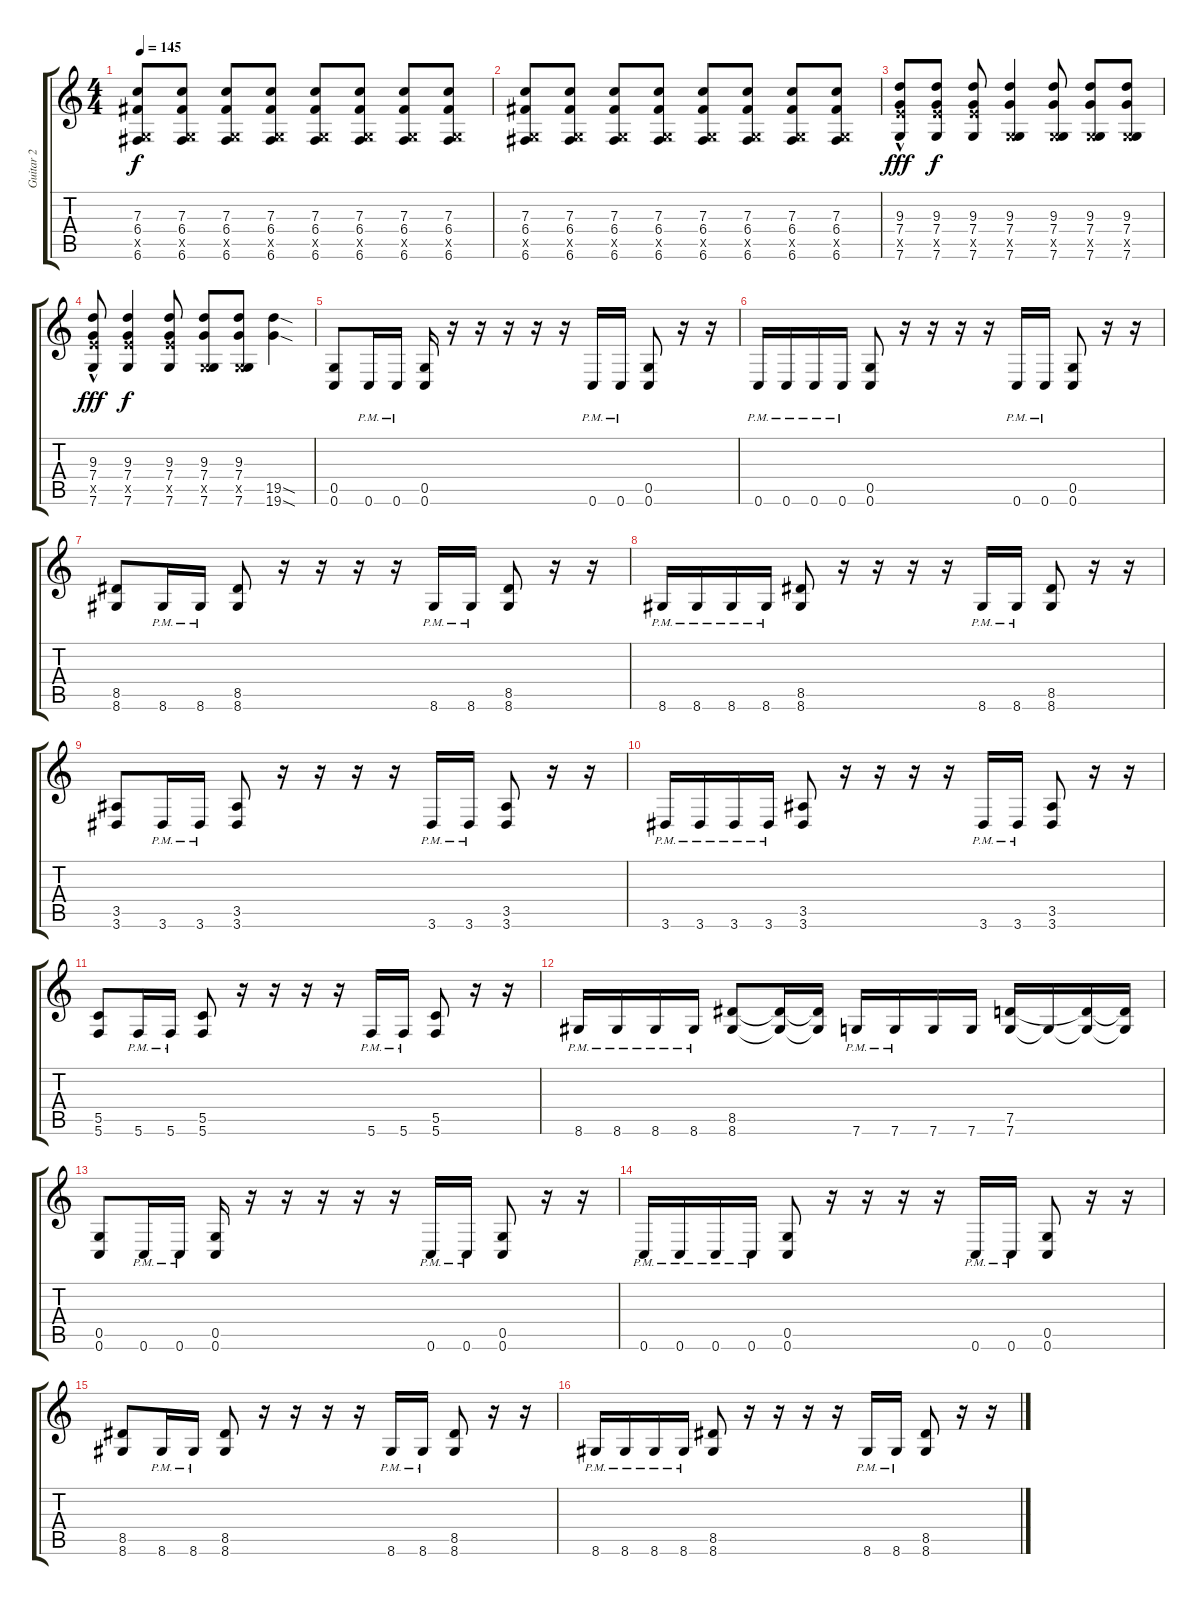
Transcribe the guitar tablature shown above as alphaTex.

\track ("Guitar 2" "Guitar 2") {instrument distortionguitar}
\staff {score tabs}
\tuning (D4 A3 F3 C3 G2 C2) {hide}
\ts (4 4)
\tempo 145
\clef g2
\ks c
(7.3 6.4 0.5{x} 6.6).8{dy f} (7.3 6.4 0.5{x} 6.6).8 (7.3 6.4 0.5{x} 6.6).8 (7.3 6.4 0.5{x} 6.6).8 (7.3 6.4 0.5{x} 6.6).8 (7.3 6.4 0.5{x} 6.6).8 (7.3 6.4 0.5{x} 6.6).8 (7.3 6.4 0.5{x} 6.6).8 |
(7.3 6.4 0.5{x} 6.6).8 (7.3 6.4 0.5{x} 6.6).8 (7.3 6.4 0.5{x} 6.6).8 (7.3 6.4 0.5{x} 6.6).8 (7.3 6.4 0.5{x} 6.6).8 (7.3 6.4 0.5{x} 6.6).8 (7.3 6.4 0.5{x} 6.6).8 (7.3 6.4 0.5{x} 6.6).8 |
(9.3 7.4 9.5{x} 7.6{hac}).8{dy fff} (9.3 7.4 9.5{x} 7.6).8{dy f} (9.3 7.4 9.5{x} 7.6).8 (9.3 7.4 0.5{x} 7.6).4 (9.3 7.4 0.5{x} 7.6).8 (9.3 7.4 0.5{x} 7.6).8 (9.3 7.4 0.5{x} 7.6).8 |
(9.3 7.4 9.5{x} 7.6{hac}).8{dy fff} (9.3 7.4 9.5{x} 7.6).4{dy f} (9.3 7.4 9.5{x} 7.6).8 (9.3 7.4 0.5{x} 7.6).8 (9.3 7.4 0.5{x} 7.6).8 (19.5{sod} 19.6{sod}).4 |
(0.5 0.6).8 0.6{pm}.16 0.6{pm}.16 (0.5 0.6).16 r.16 r.16 r.16 r.16 r.16 0.6{pm}.16 0.6{pm}.16 (0.5 0.6).8 r.16 r.16 |
0.6{pm}.16 0.6{pm}.16 0.6{pm}.16 0.6{pm}.16 (0.5 0.6).8 r.16 r.16 r.16 r.16 0.6{pm}.16 0.6{pm}.16 (0.5 0.6).8 r.16 r.16 |
(8.5 8.6).8 8.6{pm}.16 8.6{pm}.16 (8.5 8.6).8 r.16 r.16 r.16 r.16 8.6{pm}.16 8.6{pm}.16 (8.5 8.6).8 r.16 r.16 |
8.6{pm}.16 8.6{pm}.16 8.6{pm}.16 8.6{pm}.16 (8.5 8.6).8 r.16 r.16 r.16 r.16 8.6{pm}.16 8.6{pm}.16 (8.5 8.6).8 r.16 r.16 |
(3.5 3.6).8 3.6{pm}.16 3.6{pm}.16 (3.5 3.6).8 r.16 r.16 r.16 r.16 3.6{pm}.16 3.6{pm}.16 (3.5 3.6).8 r.16 r.16 |
3.6{pm}.16 3.6{pm}.16 3.6{pm}.16 3.6{pm}.16 (3.5 3.6).8 r.16 r.16 r.16 r.16 3.6{pm}.16 3.6{pm}.16 (3.5 3.6).8 r.16 r.16 |
(5.5 5.6).8 5.6{pm}.16 5.6{pm}.16 (5.5 5.6).8 r.16 r.16 r.16 r.16 5.6{pm}.16 5.6{pm}.16 (5.5 5.6).8 r.16 r.16 |
8.6{pm}.16 8.6{pm}.16 8.6{pm}.16 8.6{pm}.16 (8.5 8.6).8 (8.5{t} 8.6{t}).16 (8.5{t} 8.6{t}).16 7.6{pm}.16 7.6{pm}.16 7.6.16 7.6.16 (7.5 7.6).16 7.6{t}.16 (7.5{t} 7.6{t}).16 (7.5{t} 7.6{t}).16 |
(0.5 0.6).8 0.6{pm}.16 0.6{pm}.16 (0.5 0.6).16 r.16 r.16 r.16 r.16 r.16 0.6{pm}.16 0.6{pm}.16 (0.5 0.6).8 r.16 r.16 |
0.6{pm}.16 0.6{pm}.16 0.6{pm}.16 0.6{pm}.16 (0.5 0.6).8 r.16 r.16 r.16 r.16 0.6{pm}.16 0.6{pm}.16 (0.5 0.6).8 r.16 r.16 |
(8.5 8.6).8 8.6{pm}.16 8.6{pm}.16 (8.5 8.6).8 r.16 r.16 r.16 r.16 8.6{pm}.16 8.6{pm}.16 (8.5 8.6).8 r.16 r.16 |
8.6{pm}.16 8.6{pm}.16 8.6{pm}.16 8.6{pm}.16 (8.5 8.6).8 r.16 r.16 r.16 r.16 8.6{pm}.16 8.6{pm}.16 (8.5 8.6).8 r.16 r.16
